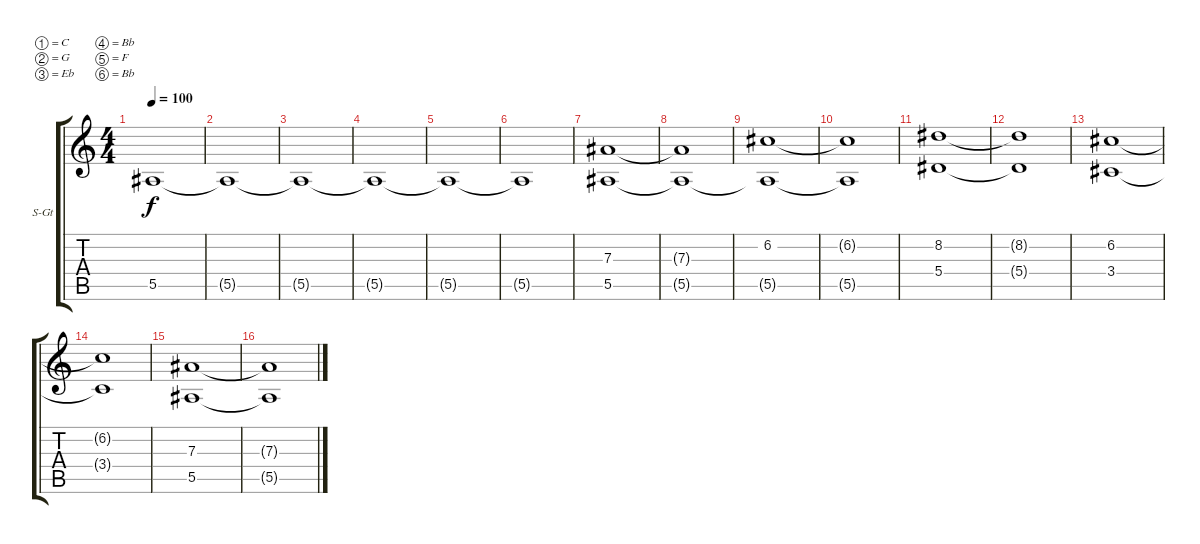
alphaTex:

\bracketExtendMode groupsimilarinstruments
\firstSystemTrackNameOrientation horizontal
\otherSystemsTrackNameOrientation horizontal
\track ("Synth 1" "S-Gt") {instrument pad2warm}
\staff {score tabs}
\tuning (C4 G3 Eb3 Bb2 F2 Bb1)
\displaytranspose 12
\ts (4 4)
\tempo 100
\clef g2
\ks c
5.5{t}.1{dy f} |
5.5{t}.1 |
5.5{t}.1 |
5.5{t}.1 |
5.5{t}.1 |
5.5{t}.1 |
(7.3 5.5).1 |
(7.3{t} 5.5{t}).1 |
(6.2 5.5{t}).1 |
(6.2{t} 5.5{t}).1 |
(8.2 5.4).1 |
(8.2{t} 5.4{t}).1 |
(6.2 3.4).1 |
(6.2{t} 3.4{t}).1 |
(7.3 5.5).1 |
(7.3{t} 5.5{t}).1
